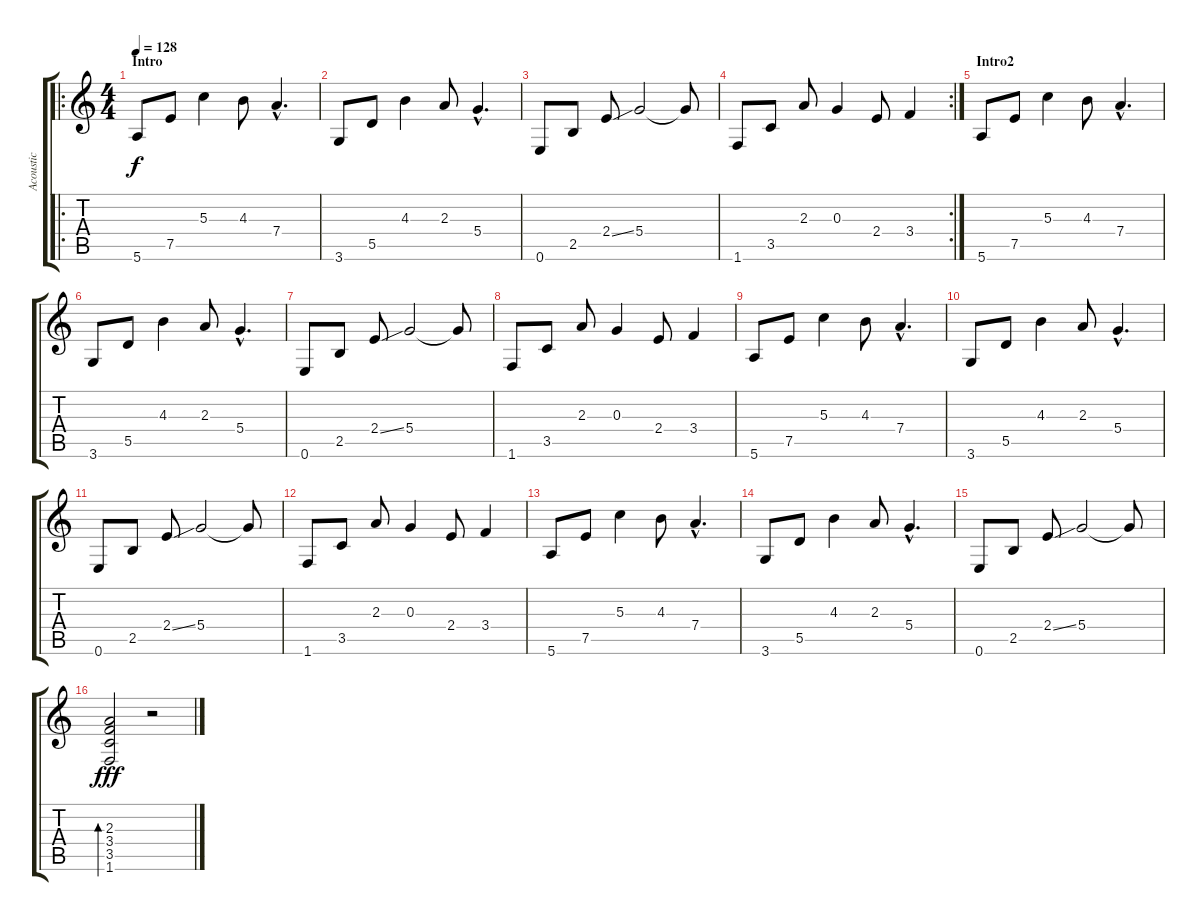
\track ("Acoustic" "Acoustic") {instrument acousticguitarsteel}
\staff {score tabs}
\tuning (E4 B3 G3 D3 A2 E2) {hide}
\ro
\ts (4 4)
\section ("" "Intro")
\tempo 128
\clef g2
\ks c
5.6.8{dy f balance 4 instrument acousticguitarsteel} 7.5.8 5.3.4 4.3.8 7.4{hac}.4{d} |
3.6.8{balance 12} 5.5.8 4.3.4 2.3.8 5.4{hac}.4{d} |
0.6.8{balance 4} 2.5.8 2.4{ss}.8 5.4.2 5.4{t}.8 |
\rc 2
1.6.8{balance 12} 3.5.8 2.3.8 0.3.4 2.4.8 3.4.4 |
\section ("" "Intro2")
5.6.8{balance 4} 7.5.8 5.3.4 4.3.8 7.4{hac}.4{d} |
3.6.8{balance 12} 5.5.8 4.3.4 2.3.8 5.4{hac}.4{d} |
0.6.8{balance 4} 2.5.8 2.4{ss}.8 5.4.2 5.4{t}.8 |
1.6.8{balance 12} 3.5.8 2.3.8 0.3.4 2.4.8 3.4.4 |
5.6.8{balance 4} 7.5.8 5.3.4 4.3.8 7.4{hac}.4{d} |
3.6.8{balance 12} 5.5.8 4.3.4 2.3.8 5.4{hac}.4{d} |
0.6.8{balance 4} 2.5.8 2.4{ss}.8 5.4.2 5.4{t}.8 |
1.6.8{balance 12} 3.5.8 2.3.8 0.3.4 2.4.8 3.4.4 |
5.6.8{balance 4} 7.5.8 5.3.4 4.3.8 7.4{hac}.4{d} |
3.6.8{balance 12} 5.5.8 4.3.4 2.3.8 5.4{hac}.4{d} |
0.6.8{balance 8} 2.5.8 2.4{ss}.8 5.4.2 5.4{t}.8 |
(2.3 3.4 3.5 1.6).2{bd 480 dy fff volume 7} r.2
